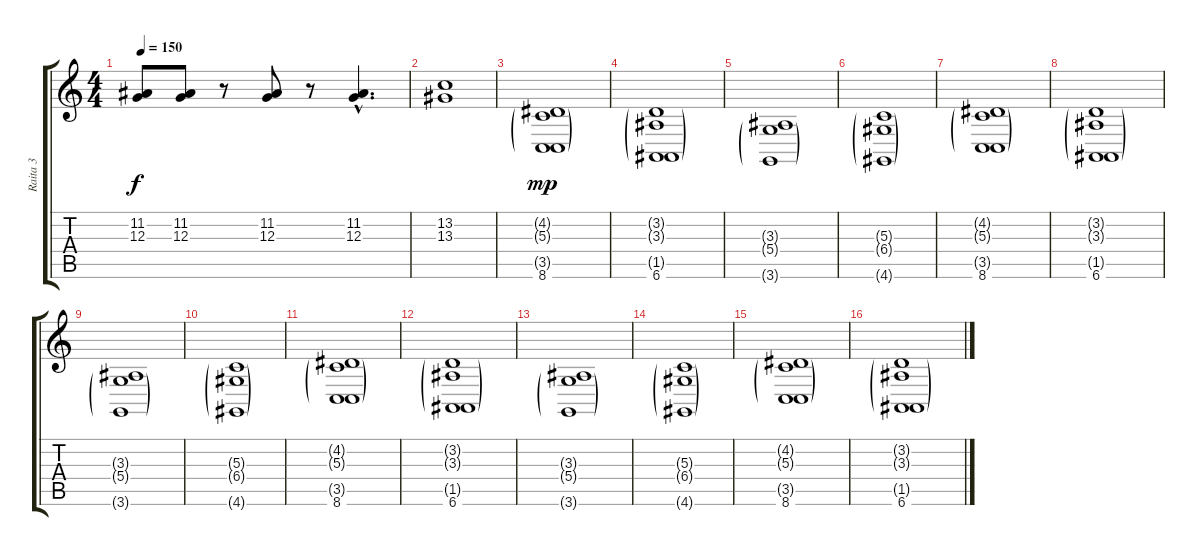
\track ("Raita 3" "Raita 3") {instrument lead1square}
\staff {score tabs}
\tuning (E4 B3 G3 D3 A2 E2) {hide}
\ts (4 4)
\tempo 150
\clef g2
\ks c
(11.2 12.3).8{dy f} (11.2 12.3).8 r.8 (11.2 12.3).8 r.8 (11.2{hac} 12.3{hac}).4{d} |
(13.2 13.3).1 |
(4.2{g} 5.3{g} 3.5{g} 8.6).1{dy mp} |
(3.2{g} 3.3{g} 1.5{g} 6.6).1 |
(3.3{g} 5.4{g} 3.6{g}).1 |
(5.3{g} 6.4{g} 4.6{g}).1 |
(4.2{g} 5.3{g} 3.5{g} 8.6).1 |
(3.2{g} 3.3{g} 1.5{g} 6.6).1 |
(3.3{g} 5.4{g} 3.6{g}).1 |
(5.3{g} 6.4{g} 4.6{g}).1 |
(4.2{g} 5.3{g} 3.5{g} 8.6).1{volume 9} |
(3.2{g} 3.3{g} 1.5{g} 6.6).1 |
(3.3{g} 5.4{g} 3.6{g}).1 |
(5.3{g} 6.4{g} 4.6{g}).1 |
(4.2{g} 5.3{g} 3.5{g} 8.6).1 |
(3.2{g} 3.3{g} 1.5{g} 6.6).1
